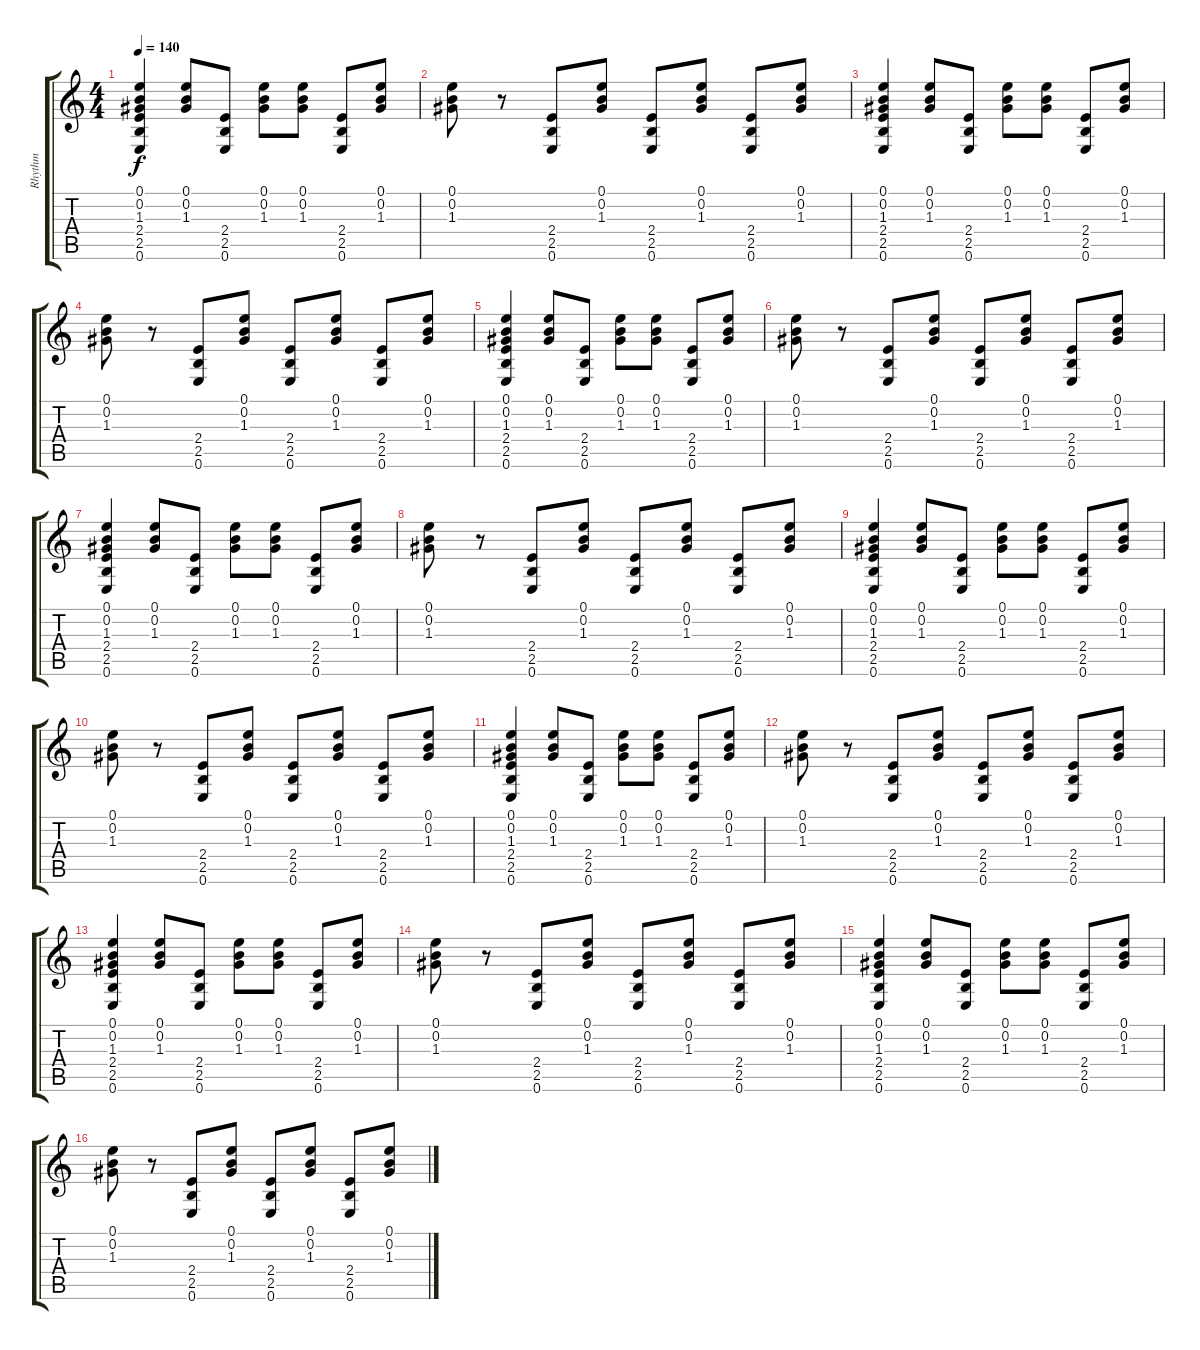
\track ("Rhythm" "Rhythm") {instrument acousticguitarsteel}
\staff {score tabs}
\tuning (E4 B3 G3 D3 A2 E2) {hide}
\ts (4 4)
\tempo 140
\clef g2
\ks c
(0.1 0.2 1.3 2.4 2.5 0.6).4{dy f} (0.1 0.2 1.3).8 (2.4 2.5 0.6).8 (0.1 0.2 1.3).8 (0.1 0.2 1.3).8 (2.4 2.5 0.6).8 (0.1 0.2 1.3).8 |
(0.1 0.2 1.3).8 r.8 (2.4 2.5 0.6).8 (0.1 0.2 1.3).8 (2.4 2.5 0.6).8 (0.1 0.2 1.3).8 (2.4 2.5 0.6).8 (0.1 0.2 1.3).8 |
(0.1 0.2 1.3 2.4 2.5 0.6).4 (0.1 0.2 1.3).8 (2.4 2.5 0.6).8 (0.1 0.2 1.3).8 (0.1 0.2 1.3).8 (2.4 2.5 0.6).8 (0.1 0.2 1.3).8 |
(0.1 0.2 1.3).8 r.8 (2.4 2.5 0.6).8 (0.1 0.2 1.3).8 (2.4 2.5 0.6).8 (0.1 0.2 1.3).8 (2.4 2.5 0.6).8 (0.1 0.2 1.3).8 |
(0.1 0.2 1.3 2.4 2.5 0.6).4 (0.1 0.2 1.3).8 (2.4 2.5 0.6).8 (0.1 0.2 1.3).8 (0.1 0.2 1.3).8 (2.4 2.5 0.6).8 (0.1 0.2 1.3).8 |
(0.1 0.2 1.3).8 r.8 (2.4 2.5 0.6).8 (0.1 0.2 1.3).8 (2.4 2.5 0.6).8 (0.1 0.2 1.3).8 (2.4 2.5 0.6).8 (0.1 0.2 1.3).8 |
(0.1 0.2 1.3 2.4 2.5 0.6).4 (0.1 0.2 1.3).8 (2.4 2.5 0.6).8 (0.1 0.2 1.3).8 (0.1 0.2 1.3).8 (2.4 2.5 0.6).8 (0.1 0.2 1.3).8 |
(0.1 0.2 1.3).8 r.8 (2.4 2.5 0.6).8 (0.1 0.2 1.3).8 (2.4 2.5 0.6).8 (0.1 0.2 1.3).8 (2.4 2.5 0.6).8 (0.1 0.2 1.3).8 |
(0.1 0.2 1.3 2.4 2.5 0.6).4 (0.1 0.2 1.3).8 (2.4 2.5 0.6).8 (0.1 0.2 1.3).8 (0.1 0.2 1.3).8 (2.4 2.5 0.6).8 (0.1 0.2 1.3).8 |
(0.1 0.2 1.3).8 r.8 (2.4 2.5 0.6).8 (0.1 0.2 1.3).8 (2.4 2.5 0.6).8 (0.1 0.2 1.3).8 (2.4 2.5 0.6).8 (0.1 0.2 1.3).8 |
(0.1 0.2 1.3 2.4 2.5 0.6).4 (0.1 0.2 1.3).8 (2.4 2.5 0.6).8 (0.1 0.2 1.3).8 (0.1 0.2 1.3).8 (2.4 2.5 0.6).8 (0.1 0.2 1.3).8 |
(0.1 0.2 1.3).8 r.8 (2.4 2.5 0.6).8 (0.1 0.2 1.3).8 (2.4 2.5 0.6).8 (0.1 0.2 1.3).8 (2.4 2.5 0.6).8 (0.1 0.2 1.3).8 |
(0.1 0.2 1.3 2.4 2.5 0.6).4 (0.1 0.2 1.3).8 (2.4 2.5 0.6).8 (0.1 0.2 1.3).8 (0.1 0.2 1.3).8 (2.4 2.5 0.6).8 (0.1 0.2 1.3).8 |
(0.1 0.2 1.3).8 r.8 (2.4 2.5 0.6).8 (0.1 0.2 1.3).8 (2.4 2.5 0.6).8 (0.1 0.2 1.3).8 (2.4 2.5 0.6).8 (0.1 0.2 1.3).8 |
(0.1 0.2 1.3 2.4 2.5 0.6).4 (0.1 0.2 1.3).8 (2.4 2.5 0.6).8 (0.1 0.2 1.3).8 (0.1 0.2 1.3).8 (2.4 2.5 0.6).8 (0.1 0.2 1.3).8 |
(0.1 0.2 1.3).8 r.8 (2.4 2.5 0.6).8 (0.1 0.2 1.3).8 (2.4 2.5 0.6).8 (0.1 0.2 1.3).8 (2.4 2.5 0.6).8 (0.1 0.2 1.3).8
